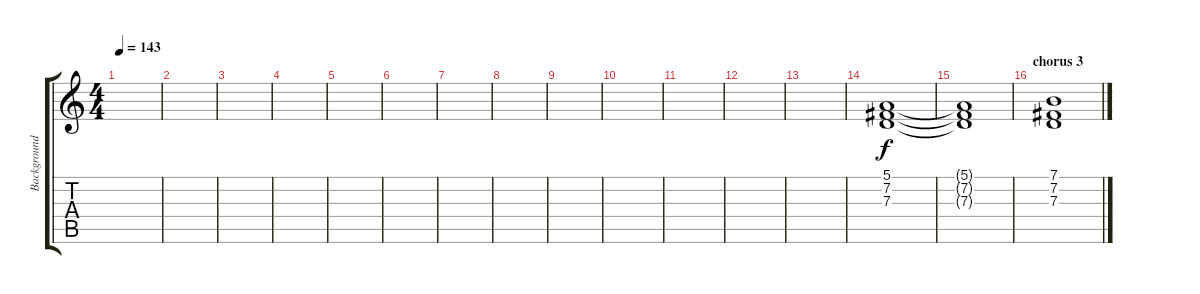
\track ("Background Vocals" "Background") {instrument choiraahs}
\staff {score tabs}
\tuning (E4 B3 G3 D3 A2 E2) {hide}
\ts (4 4)
\tempo 143
\clef g2
\ks c
|
|
|
|
|
|
|
|
|
|
|
|
|
(5.1 7.2 7.3).1 |
(5.1{t} 7.2{t} 7.3{t}).1 |
\section ("" "chorus 3")
(7.1 7.2 7.3).1
